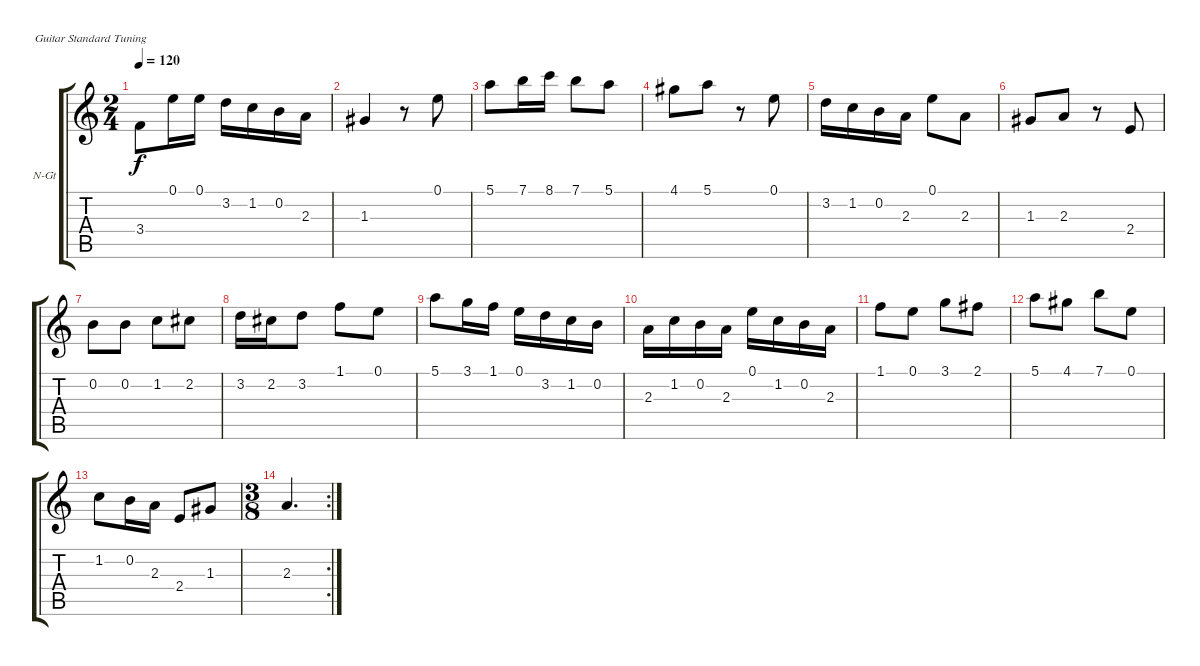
\bracketExtendMode groupsimilarinstruments
\firstSystemTrackNameOrientation horizontal
\otherSystemsTrackNameOrientation horizontal
\track ("Guitar" "N-Gt") {instrument acousticguitarnylon}
\staff {score tabs}
\tuning (E4 B3 G3 D3 A2 E2)
\ts (2 4)
\tempo 120
\clef g2
\ks c
3.4.8{dy f} 0.1.16 0.1.16 3.2.16 1.2.16 0.2.16 2.3.16 |
1.3.4 r.8 0.1.8 |
5.1.8 7.1.16 8.1.16 7.1.8 5.1.8 |
4.1.8 5.1.8 r.8 0.1.8 |
3.2.16 1.2.16 0.2.16 2.3.16 0.1.8 2.3.8 |
1.3.8 2.3.8 r.8 2.4.8 |
0.2.8 0.2.8 1.2.8 2.2.8 |
3.2.16 2.2.16 3.2.8 1.1.8 0.1.8 |
5.1.8 3.1.16 1.1.16 0.1.16 3.2.16 1.2.16 0.2.16 |
2.3.16 1.2.16 0.2.16 2.3.16 0.1.16 1.2.16 0.2.16 2.3.16 |
1.1.8 0.1.8 3.1.8 2.1.8 |
5.1.8 4.1.8 7.1.8 0.1.8 |
1.2.8 0.2.16 2.3.16 2.4.8 1.3.8 |
\rc 2
\ts (3 8)
\beaming (8 2 2 2 2)
2.3.4{d}
